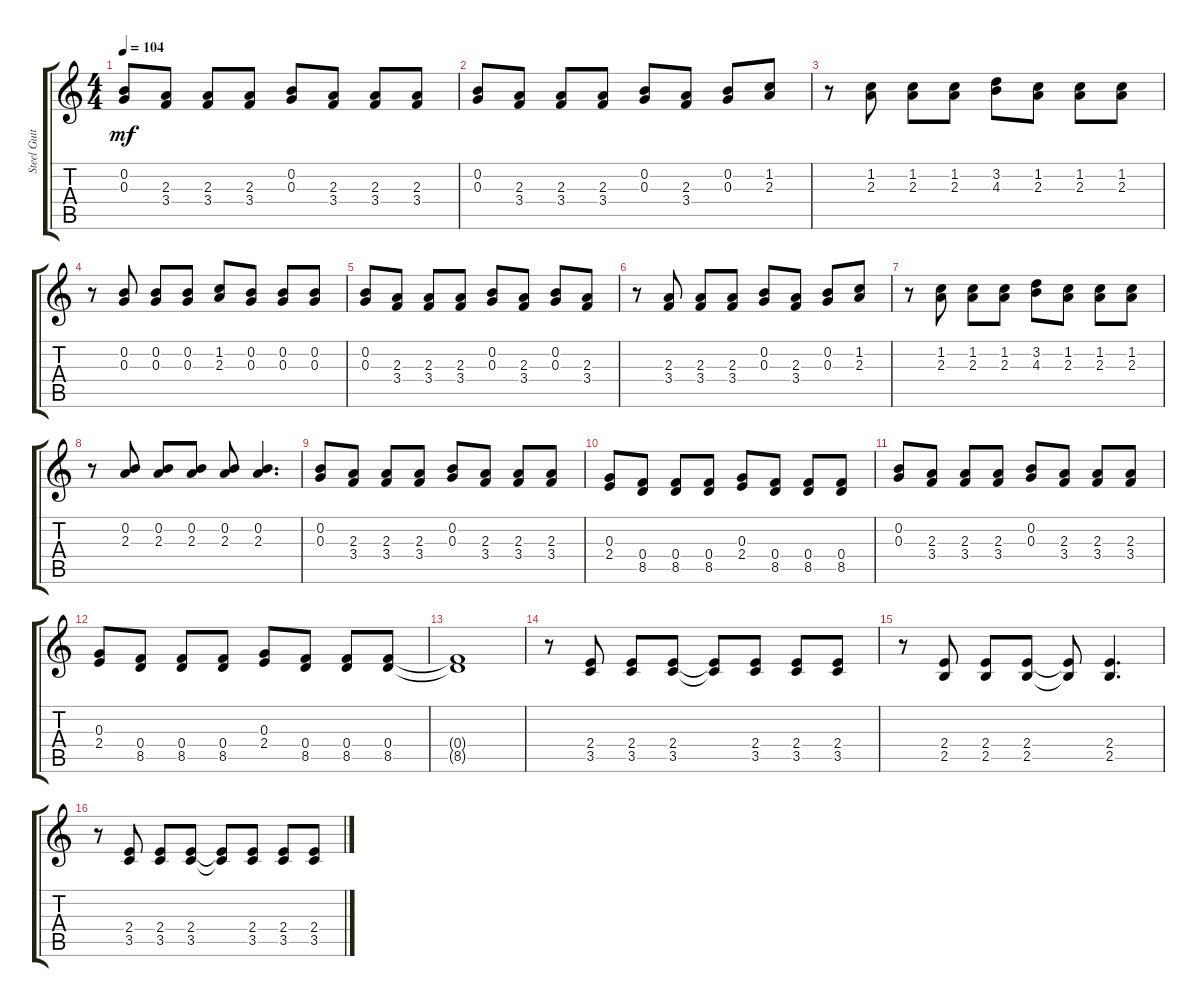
\track ("Steel Guitar" "Steel Guit") {instrument acousticguitarsteel}
\staff {score tabs}
\tuning (E4 B3 G3 D3 A2 E2) {hide}
\ts (4 4)
\tempo 104
\clef g2
\ks c
(0.2 0.3).8{dy mf} (2.3 3.4).8 (2.3 3.4).8 (2.3 3.4).8 (0.2 0.3).8 (2.3 3.4).8 (2.3 3.4).8 (2.3 3.4).8 |
(0.2 0.3).8 (2.3 3.4).8 (2.3 3.4).8 (2.3 3.4).8 (0.2 0.3).8 (2.3 3.4).8 (0.2 0.3).8 (1.2 2.3).8 |
r.8 (1.2 2.3).8 (1.2 2.3).8 (1.2 2.3).8 (3.2 4.3).8 (1.2 2.3).8 (1.2 2.3).8 (1.2 2.3).8 |
r.8 (0.2 0.3).8 (0.2 0.3).8 (0.2 0.3).8 (1.2 2.3).8 (0.2 0.3).8 (0.2 0.3).8 (0.2 0.3).8 |
(0.2 0.3).8 (2.3 3.4).8 (2.3 3.4).8 (2.3 3.4).8 (0.2 0.3).8 (2.3 3.4).8 (0.2 0.3).8 (2.3 3.4).8 |
r.8 (2.3 3.4).8 (2.3 3.4).8 (2.3 3.4).8 (0.2 0.3).8 (2.3 3.4).8 (0.2 0.3).8 (1.2 2.3).8 |
r.8 (1.2 2.3).8 (1.2 2.3).8 (1.2 2.3).8 (3.2 4.3).8 (1.2 2.3).8 (1.2 2.3).8 (1.2 2.3).8 |
r.8 (0.2 2.3).8 (0.2 2.3).8 (0.2 2.3).8 (0.2 2.3).8 (0.2 2.3).4{d} |
(0.2 0.3).8 (2.3 3.4).8 (2.3 3.4).8 (2.3 3.4).8 (0.2 0.3).8 (2.3 3.4).8 (2.3 3.4).8 (2.3 3.4).8 |
(0.3 2.4).8 (0.4 8.5).8 (0.4 8.5).8 (0.4 8.5).8 (0.3 2.4).8 (0.4 8.5).8 (0.4 8.5).8 (0.4 8.5).8 |
(0.2 0.3).8 (2.3 3.4).8 (2.3 3.4).8 (2.3 3.4).8 (0.2 0.3).8 (2.3 3.4).8 (2.3 3.4).8 (2.3 3.4).8 |
(0.3 2.4).8 (0.4 8.5).8 (0.4 8.5).8 (0.4 8.5).8 (0.3 2.4).8 (0.4 8.5).8 (0.4 8.5).8 (0.4 8.5).8 |
(0.4{t} 8.5{t}).1 |
r.8 (2.4 3.5).8 (2.4 3.5).8 (2.4 3.5).8 (2.4{t} 3.5{t}).8 (2.4 3.5).8 (2.4 3.5).8 (2.4 3.5).8 |
r.8 (2.4 2.5).8 (2.4 2.5).8 (2.4 2.5).8 (2.4{t} 2.5{t}).8 (2.4 2.5).4{d} |
r.8 (2.4 3.5).8 (2.4 3.5).8 (2.4 3.5).8 (2.4{t} 3.5{t}).8 (2.4 3.5).8 (2.4 3.5).8 (2.4 3.5).8
